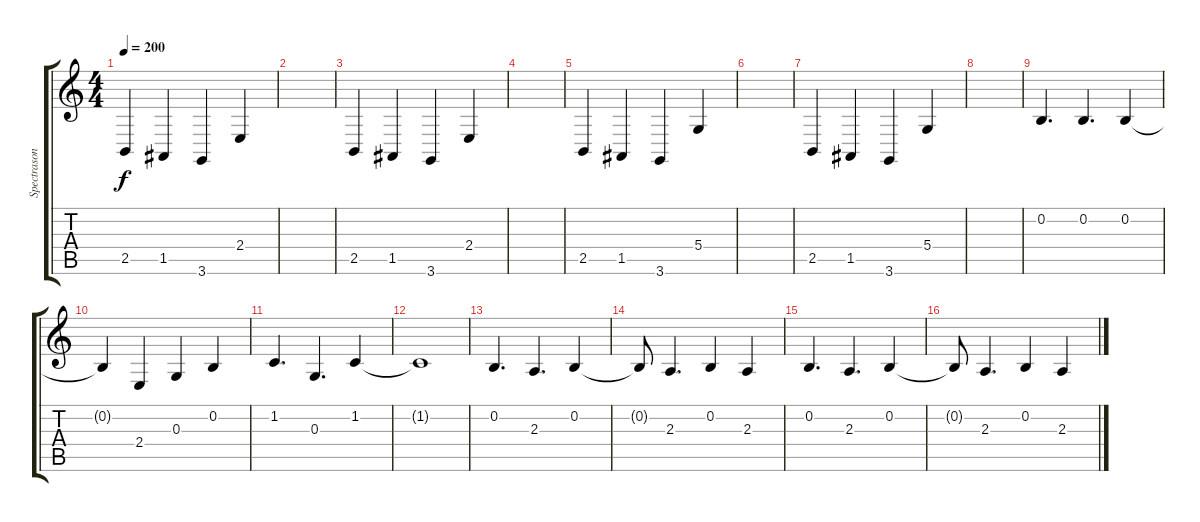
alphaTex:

\track ("Spectrasonics Omnisphere" "Spectrason") {instrument whistle}
\staff {score tabs}
\tuning (E4 B3 G3 D3 A2 E2) {hide}
\ts (4 4)
\tempo 200
\clef g2
\ks c
2.5.4{dy f} 1.5.4 3.6.4 2.4.4 |
|
2.5.4 1.5.4 3.6.4 2.4.4 |
|
2.5.4 1.5.4 3.6.4 5.4.4 |
|
2.5.4 1.5.4 3.6.4 5.4.4 |
|
0.2.4{d} 0.2.4{d} 0.2.4 |
0.2{t}.4 2.4.4 0.3.4 0.2.4 |
1.2.4{d} 0.3.4{d} 1.2.4 |
1.2{t}.1 |
0.2.4{d} 2.3.4{d} 0.2.4 |
0.2{t}.8 2.3.4{d} 0.2.4 2.3.4 |
0.2.4{d} 2.3.4{d} 0.2.4 |
0.2{t}.8 2.3.4{d} 0.2.4 2.3.4
